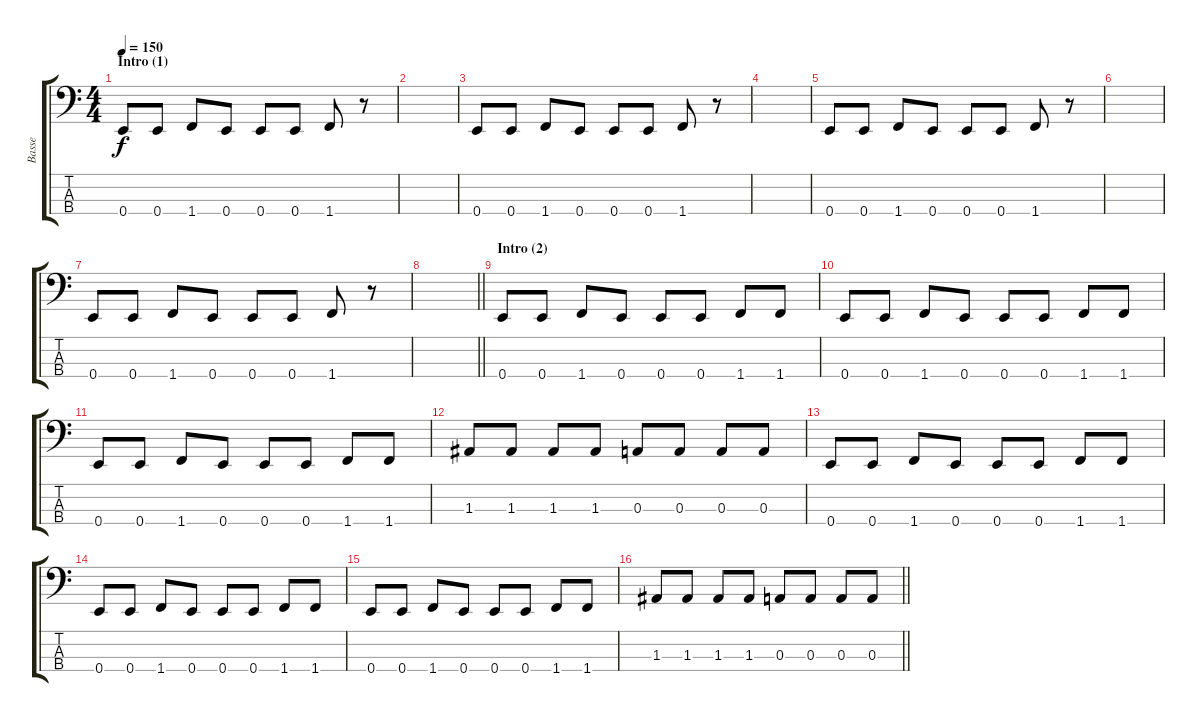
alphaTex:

\track ("Basse" "Basse") {instrument electricbassfinger}
\staff {score tabs}
\tuning (G2 D2 A1 E1) {hide}
\ts (4 4)
\section ("" "Intro (1)")
\tempo 150
\clef f4
\ks c
0.4.8{dy f instrument electricbassfinger} 0.4.8 1.4.8 0.4.8 0.4.8 0.4.8 1.4.8 r.8 |
|
0.4.8 0.4.8 1.4.8 0.4.8 0.4.8 0.4.8 1.4.8 r.8 |
|
0.4.8 0.4.8 1.4.8 0.4.8 0.4.8 0.4.8 1.4.8 r.8 |
|
0.4.8 0.4.8 1.4.8 0.4.8 0.4.8 0.4.8 1.4.8 r.8 |
\barLineRight lightlight
|
\section ("" "Intro (2)")
0.4.8 0.4.8 1.4.8 0.4.8 0.4.8 0.4.8 1.4.8 1.4.8 |
0.4.8 0.4.8 1.4.8 0.4.8 0.4.8 0.4.8 1.4.8 1.4.8 |
0.4.8 0.4.8 1.4.8 0.4.8 0.4.8 0.4.8 1.4.8 1.4.8 |
1.3.8 1.3.8 1.3.8 1.3.8 0.3.8 0.3.8 0.3.8 0.3.8 |
0.4.8 0.4.8 1.4.8 0.4.8 0.4.8 0.4.8 1.4.8 1.4.8 |
0.4.8 0.4.8 1.4.8 0.4.8 0.4.8 0.4.8 1.4.8 1.4.8 |
0.4.8 0.4.8 1.4.8 0.4.8 0.4.8 0.4.8 1.4.8 1.4.8 |
\barLineRight lightlight
1.3.8 1.3.8 1.3.8 1.3.8 0.3.8 0.3.8 0.3.8 0.3.8
